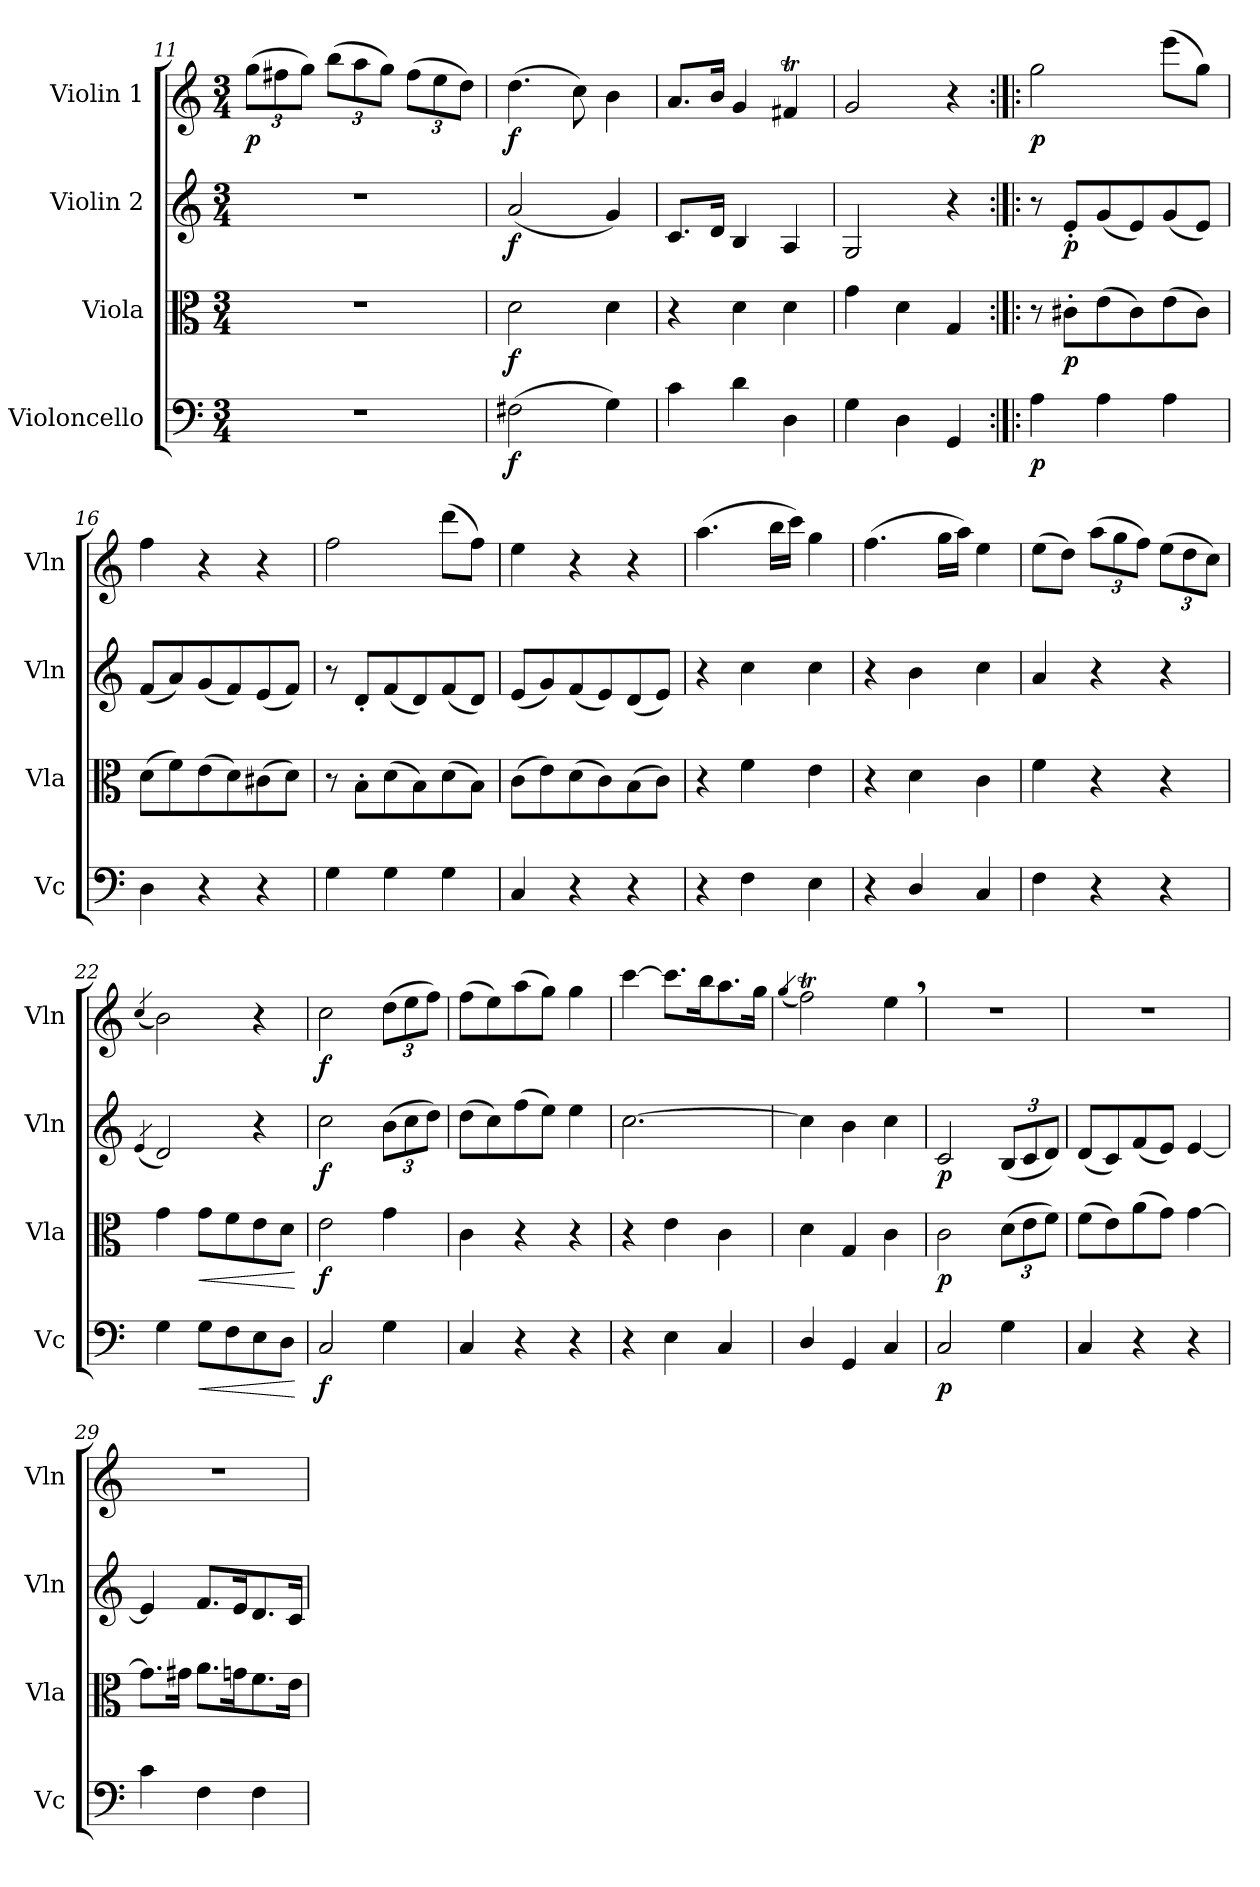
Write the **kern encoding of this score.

**kern	**dynam	**kern	**dynam	**kern	**dynam	**kern	**dynam
*part4	*part4	*part3	*part3	*part2	*part2	*part1	*part1
*staff4	*staff4	*staff3	*staff3	*staff2	*staff2	*staff1	*staff1
*I"Violoncello	*	*I"Viola	*	*I"Violin 2	*	*I"Violin 1	*
*I'Vc	*	*I'Vla	*	*I'Vln	*	*I'Vln	*
*clefF4	*	*clefC3	*	*clefG2	*	*clefG2	*
*k[]	*	*k[]	*	*k[]	*	*k[]	*
*M3/4	*	*M3/4	*	*M3/4	*	*M3/4	*
=11	=11	=11	=11	=11	=11	=11	=11
!	!	!	!	!	!	!	!LO:DY:b
2.r	.	2.r	.	2.r	.	(12gg\L	p
.	.	.	.	.	.	12ff#X\	.
.	.	.	.	.	.	12gg\J)	.
.	.	.	.	.	.	(12bb\L	.
.	.	.	.	.	.	12aa\	.
.	.	.	.	.	.	12gg\J)	.
.	.	.	.	.	.	(12ff#\L	.
.	.	.	.	.	.	12ee\	.
.	.	.	.	.	.	12dd\J)	.
=12	=12	=12	=12	=12	=12	=12	=12
!	!LO:DY:b	!	!LO:DY:b	!	!LO:DY:b	!	!LO:DY:b
(2F#X\	f	2d\	f	(2a/	f	(4.dd\	f
.	.	.	.	.	.	8cc\)	.
4G\)	.	4d\	.	4g/)	.	4b\	.
!!LO:LB:g=z
=13	=13	=13	=13	=13	=13	=13	=13
4c\	.	4r	.	8.c/L	.	8.a/L	.
.	.	.	.	16d/Jk	.	16b/Jk	.
4d\	.	4d\	.	4B/	.	4g/	.
4D\	.	4d\	.	4A/	.	4f#Xt/	.
=14	=14	=14	=14	=14	=14	=14	=14
4G\	.	4g\	.	2G/	.	2g/	.
4D\	.	4d\	.	.	.	.	.
4GG/	.	4G/	.	4r	.	4r	.
=15:|!|:	=15:|!|:	=15:|!|:	=15:|!|:	=15:|!|:	=15:|!|:	=15:|!|:	=15:|!|:
!	!LO:DY:b	!	!	!	!	!	!LO:DY:b
4A\	p	8r	.	8r	.	2gg\	p
!	!	!	!LO:DY:b	!	!LO:DY:b	!	!
.	.	8c#X'\L	p	8e'/L	p	.	.
4A\	.	(8e\	.	(8g/	.	.	.
.	.	8c#\)	.	8e/)	.	.	.
4A\	.	(8e\	.	(8g/	.	(8eee\L	.
.	.	8c#\J)	.	8e/J)	.	8gg\J)	.
=16	=16	=16	=16	=16	=16	=16	=16
4D\	.	(8d\L	.	(8f/L	.	4ff\	.
.	.	8f\)	.	8a/)	.	.	.
4r	.	(8e\	.	(8g/	.	4r	.
.	.	8d\)	.	8f/)	.	.	.
4r	.	(8c#X\	.	(8e/	.	4r	.
.	.	8d\J)	.	8f/J)	.	.	.
=17	=17	=17	=17	=17	=17	=17	=17
4G\	.	8r	.	8r	.	2ff\	.
.	.	8B'\L	.	8d'/L	.	.	.
4G\	.	(8d\	.	(8f/	.	.	.
.	.	8B\)	.	8d/)	.	.	.
4G\	.	(8d\	.	(8f/	.	(8ddd\L	.
.	.	8B\J)	.	8d/J)	.	8ff\J)	.
=18	=18	=18	=18	=18	=18	=18	=18
4C/	.	(8c\L	.	(8e/L	.	4ee\	.
.	.	8e\)	.	8g/)	.	.	.
4r	.	(8d\	.	(8f/	.	4r	.
.	.	8c\)	.	8e/)	.	.	.
4r	.	(8B\	.	(8d/	.	4r	.
.	.	8c\J)	.	8e/J)	.	.	.
=19	=19	=19	=19	=19	=19	=19	=19
4r	.	4r	.	4r	.	(4.aa\	.
4F\	.	4f\	.	4cc\	.	.	.
.	.	.	.	.	.	16bb\LL	.
.	.	.	.	.	.	16ccc\JJ)	.
4E\	.	4e\	.	4cc\	.	4gg\	.
!!LO:LB:g=z
=20	=20	=20	=20	=20	=20	=20	=20
4r	.	4r	.	4r	.	(4.ff\	.
4D/	.	4d\	.	4b\	.	.	.
.	.	.	.	.	.	16gg\LL	.
.	.	.	.	.	.	16aa\JJ)	.
4C/	.	4c\	.	4cc\	.	4ee\	.
=21	=21	=21	=21	=21	=21	=21	=21
4F\	.	4f\	.	4a/	.	(8ee\L	.
.	.	.	.	.	.	8dd\J)	.
4r	.	4r	.	4r	.	(12aa\L	.
.	.	.	.	.	.	12gg\	.
.	.	.	.	.	.	12ff\J)	.
4r	.	4r	.	4r	.	(12ee\L	.
.	.	.	.	.	.	12dd\	.
.	.	.	.	.	.	12cc\J)	.
=22	=22	=22	=22	=22	=22	=22	=22
.	.	.	.	(4qe/	.	(4qcc/	.
4G\	.	4g\	.	2d/)	.	2b\)	.
!	!LO:HP:b	!	!LO:HP:b	!	!	!	!
8G\L	<	8g\L	<	.	.	.	.
8F\	.	8f\	.	.	.	.	.
8E\	.	8e\	.	4r	.	4r	.
8D\J	.	8d\J	.	.	.	.	.
.	[	.	[	.	.	.	.
=23	=23	=23	=23	=23	=23	=23	=23
!	!LO:DY:b	!	!LO:DY:b	!	!LO:DY:b	!	!LO:DY:b
2C/	f	2e\	f	2cc\	f	2cc\	f
*	*	*	*	*Xbrackettup	*	*Xbrackettup	*
4G\	.	4g\	.	(12b\L	.	(12dd\L	.
.	.	.	.	12cc\	.	12ee\	.
.	.	.	.	12dd\J)	.	12ff\J)	.
=24	=24	=24	=24	=24	=24	=24	=24
4C/	.	4c\	.	(8dd\L	.	(8ff\L	.
.	.	.	.	8cc\)	.	8ee\)	.
4r	.	4r	.	(8ff\	.	(8aa\	.
.	.	.	.	8ee\J)	.	8gg\J)	.
4r	.	4r	.	4ee\	.	4gg\	.
!!LO:LB:g=z
=25	=25	=25	=25	=25	=25	=25	=25
4r	.	4r	.	[2.cc\	.	[4ccc\	.
4E\	.	4e\	.	.	.	8.ccc\L]	.
.	.	.	.	.	.	16bb\K	.
4C/	.	4c\	.	.	.	8.aa\	.
.	.	.	.	.	.	16gg\Jk	.
=26	=26	=26	=26	=26	=26	=26	=26
.	.	.	.	.	.	(4qgg/	.
4D/	.	4d\	.	4cc\]	.	2ffT\)	.
4GG/	.	4G/	.	4b\	.	.	.
4C/	.	4c\	.	4cc\	.	4ee,\	.
=27	=27	=27	=27	=27	=27	=27	=27
!	!LO:DY:b	!	!LO:DY:b	!	!LO:DY:b	!	!
2C/	p	2c\	p	2c/	p	2.r	.
*	*	*Xbrackettup	*	*	*	*	*
4G\	.	(12d\L	.	(12B/L	.	.	.
.	.	12e\	.	12c/	.	.	.
.	.	12f\J)	.	12d/J)	.	.	.
=28	=28	=28	=28	=28	=28	=28	=28
4C/	.	(8f\L	.	(8d/L	.	2.r	.
.	.	8e\)	.	8c/)	.	.	.
4r	.	(8a\	.	(8f/	.	.	.
.	.	8g\J)	.	8e/J)	.	.	.
4r	.	[4g\	.	[4e/	.	.	.
=29	=29	=29	=29	=29	=29	=29	=29
4c\	.	8.g\L]	.	4e/]	.	2.r	.
.	.	16g#X\Jk	.	.	.	.	.
4F\	.	8.a\L	.	8.f/L	.	.	.
.	.	16gn\K	.	16e/K	.	.	.
4F\	.	8.f\	.	8.d/	.	.	.
.	.	16e\Jk	.	16c/Jk	.	.	.
=	=	=	=	=	=	=	=
*-	*-	*-	*-	*-	*-	*-	*-
